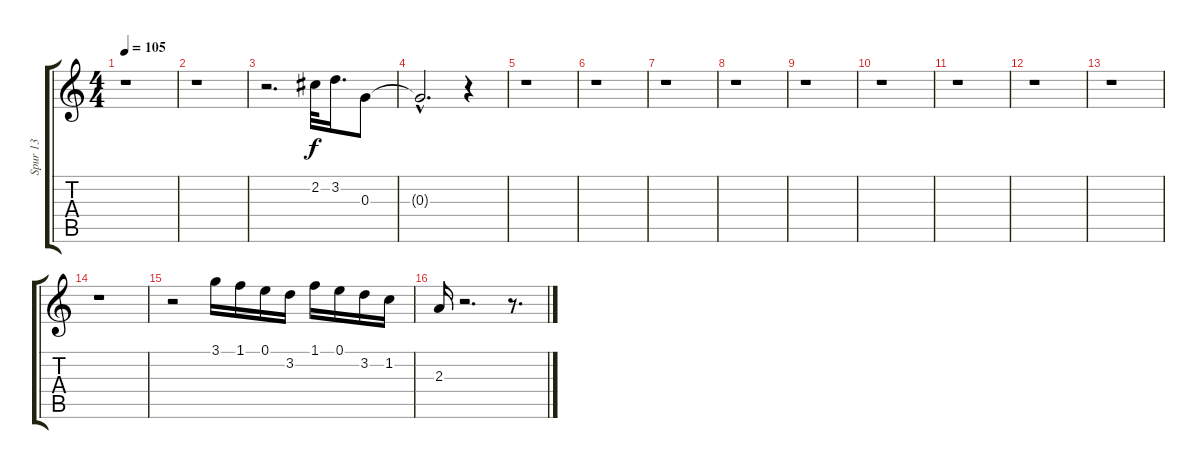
\track ("Spur 13" "Spur 13") {instrument acousticguitarnylon}
\staff {score tabs}
\tuning (E4 B3 G3 D3 A2 E2) {hide}
\ts (4 4)
\tempo 105
\clef g2
\ks c
r.1{dy f} |
r.1 |
r.2{d} 2.2.32{volume 14 balance 9} 3.2.16{d} 0.3.8 |
0.3{hac t}.2{d} r.4 |
r.1 |
r.1 |
r.1 |
r.1 |
r.1 |
r.1 |
r.1 |
r.1 |
r.1 |
r.1 |
r.2 3.1.16 1.1.16 0.1.16 3.2.16 1.1.16 0.1.16 3.2.16 1.2.16 |
2.3.16 r.2{d} r.8{d}
